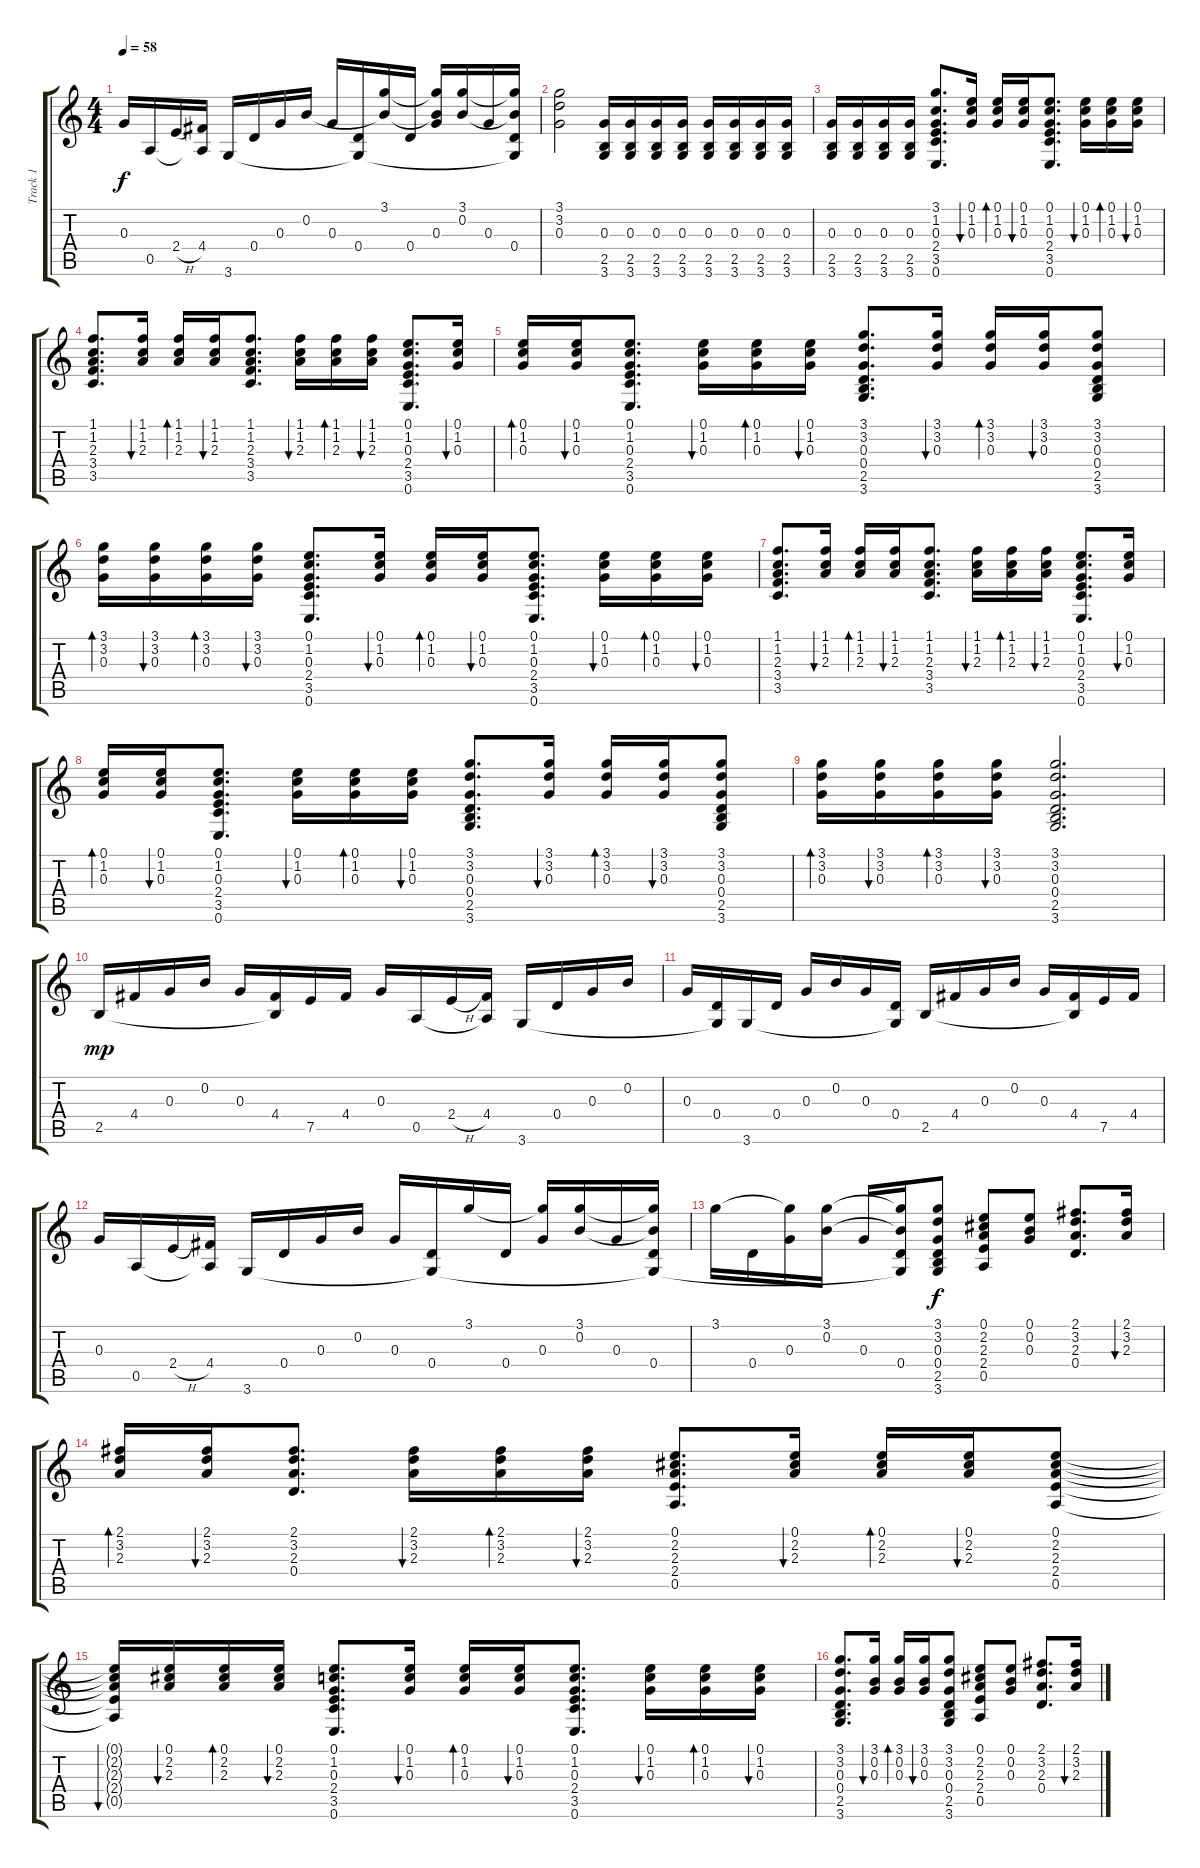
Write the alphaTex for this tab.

\track ("Track 1" "Track 1") {instrument acousticguitarsteel}
\staff {score tabs}
\tuning (E4 B3 G3 D3 A2 E2) {hide}
\ts (4 4)
\tempo 58
\clef g2
\ks c
0.3.16{dy f} 0.5.16 2.4{h}.16 (4.4 0.5{t}).16 3.6.16 0.4.16 0.3.16 0.2.16 0.3.16 (0.4 3.6{t}).16 (3.1 0.2{t}).16 0.4.16 (3.1{t} 0.2{t} 0.3).16 (3.1 0.2).16 0.3.16 (3.1{t} 0.2{t} 0.4 3.6{t}).16 |
(3.1 3.2 0.3).2 (0.3 2.5 3.6).16 (0.3 2.5 3.6).16 (0.3 2.5 3.6).16 (0.3 2.5 3.6).16 (0.3 2.5 3.6).16 (0.3 2.5 3.6).16 (0.3 2.5 3.6).16 (0.3 2.5 3.6).16 |
(0.3 2.5 3.6).16 (0.3 2.5 3.6).16 (0.3 2.5 3.6).16 (0.3 2.5 3.6).16 (3.1 1.2 0.3 2.4 3.5 0.6).8{d} (0.1 1.2 0.3).16{bu 60} (0.1 1.2 0.3).16{bd 30} (0.1 1.2 0.3).16{bu 30} (0.1 1.2 0.3 2.4 3.5 0.6).8{d} (0.1 1.2 0.3).16{bu 60} (0.1 1.2 0.3).16{bd 30} (0.1 1.2 0.3).16{bu 30} |
(1.1 1.2 2.3 3.4 3.5).8{d} (1.1 1.2 2.3).16{bu 60} (1.1 1.2 2.3).16{bd 30} (1.1 1.2 2.3).16{bu 30} (1.1 1.2 2.3 3.4 3.5).8{d} (1.1 1.2 2.3).16{bu 60} (1.1 1.2 2.3).16{bd 30} (1.1 1.2 2.3).16{bu 30} (0.1 1.2 0.3 2.4 3.5 0.6).8{d} (0.1 1.2 0.3).16{bu 60} |
(0.1 1.2 0.3).16{bd 30} (0.1 1.2 0.3).16{bu 30} (0.1 1.2 0.3 2.4 3.5 0.6).8{d} (0.1 1.2 0.3).16{bu 60} (0.1 1.2 0.3).16{bd 30} (0.1 1.2 0.3).16{bu 30} (3.1 3.2 0.3 0.4 2.5 3.6).8{d} (3.1 3.2 0.3).16{bu 60} (3.1 3.2 0.3).16{bd 30} (3.1 3.2 0.3).16{bu 30} (3.1 3.2 0.3 0.4 2.5 3.6).8 |
(3.1 3.2 0.3).16{bd 30} (3.1 3.2 0.3).16{bu 60} (3.1 3.2 0.3).16{bd 30} (3.1 3.2 0.3).16{bu 30} (0.1 1.2 0.3 2.4 3.5 0.6).8{d} (0.1 1.2 0.3).16{bu 60} (0.1 1.2 0.3).16{bd 30} (0.1 1.2 0.3).16{bu 30} (0.1 1.2 0.3 2.4 3.5 0.6).8{d} (0.1 1.2 0.3).16{bu 60} (0.1 1.2 0.3).16{bd 30} (0.1 1.2 0.3).16{bu 30} |
(1.1 1.2 2.3 3.4 3.5).8{d} (1.1 1.2 2.3).16{bu 60} (1.1 1.2 2.3).16{bd 30} (1.1 1.2 2.3).16{bu 30} (1.1 1.2 2.3 3.4 3.5).8{d} (1.1 1.2 2.3).16{bu 60} (1.1 1.2 2.3).16{bd 30} (1.1 1.2 2.3).16{bu 30} (0.1 1.2 0.3 2.4 3.5 0.6).8{d} (0.1 1.2 0.3).16{bu 60} |
(0.1 1.2 0.3).16{bd 30} (0.1 1.2 0.3).16{bu 30} (0.1 1.2 0.3 2.4 3.5 0.6).8{d} (0.1 1.2 0.3).16{bu 60} (0.1 1.2 0.3).16{bd 30} (0.1 1.2 0.3).16{bu 30} (3.1 3.2 0.3 0.4 2.5 3.6).8{d} (3.1 3.2 0.3).16{bu 60} (3.1 3.2 0.3).16{bd 30} (3.1 3.2 0.3).16{bu 30} (3.1 3.2 0.3 0.4 2.5 3.6).8 |
(3.1 3.2 0.3).16{bd 30} (3.1 3.2 0.3).16{bu 60} (3.1 3.2 0.3).16{bd 30} (3.1 3.2 0.3).16{bu 30} (3.1 3.2 0.3 0.4 2.5 3.6).2{d} |
2.5.16{dy mp} 4.4.16 0.3.16 0.2.16 0.3.16 (4.4 2.5{t}).16 7.5.16 4.4.16 0.3.16 0.5.16 2.4{h}.16 (4.4 0.5{t}).16 3.6.16 0.4.16 0.3.16 0.2.16 |
0.3.16 (0.4 3.6{t}).16 3.6.16 0.4.16 0.3.16 0.2.16 0.3.16 (0.4 3.6{t}).16 2.5.16 4.4.16 0.3.16 0.2.16 0.3.16 (4.4 2.5{t}).16 7.5.16 4.4.16 |
0.3.16 0.5.16 2.4{h}.16 (4.4 0.5{t}).16 3.6.16 0.4.16 0.3.16 0.2.16 0.3.16 (0.4 3.6{t}).16 3.1.16 0.4.16 (3.1{t} 0.3).16 (3.1 0.2).16 0.3.16 (3.1{t} 0.2{t} 0.4 3.6{t}).16 |
3.1.16 0.4.16 (3.1{t} 0.3).16 (3.1 0.2).16 0.3.16 (3.1{t} 0.2{t} 0.4 3.6{t}).16 (3.1 3.2 0.3 0.4 2.5 3.6).8{dy f} (0.1 2.2 2.3 2.4 0.5).8 (0.1 0.2 0.3).8 (2.1 3.2 2.3 0.4).8{d} (2.1 3.2 2.3).16{bu 120} |
(2.1 3.2 2.3).16{bd 30} (2.1 3.2 2.3).16{bu 30} (2.1 3.2 2.3 0.4).8{d} (2.1 3.2 2.3).16{bu 60} (2.1 3.2 2.3).16{bd 60} (2.1 3.2 2.3).16{bu 60} (0.1 2.2 2.3 2.4 0.5).8{d} (0.1 2.2 2.3).16{bu 60} (0.1 2.2 2.3).16{bd 30} (0.1 2.2 2.3).16{bu 30} (0.1 2.2 2.3 2.4 0.5).8 |
(0.1{t} 2.2{t} 2.3{t} 2.4{t} 0.5{t}).16{bu 60} (0.1 2.2 2.3).16{bu 60} (0.1 2.2 2.3).16{bd 30} (0.1 2.2 2.3).16{bu 30} (0.1 1.2 0.3 2.4 3.5 0.6).8{d} (0.1 1.2 0.3).16{bu 60} (0.1 1.2 0.3).16{bd 30} (0.1 1.2 0.3).16{bu 30} (0.1 1.2 0.3 2.4 3.5 0.6).8{d} (0.1 1.2 0.3).16{bu 60} (0.1 1.2 0.3).16{bd 30} (0.1 1.2 0.3).16{bu 30} |
(3.1 3.2 0.3 0.4 2.5 3.6).8{d} (3.1 0.2 0.3).16{bu 60} (3.1 0.2 0.3).16{bd 30} (3.1 0.2 0.3).16{bu 30} (3.1 3.2 0.3 0.4 2.5 3.6).8 (0.1 2.2 2.3 2.4 0.5).8 (0.1 0.2 0.3).8 (2.1 3.2 2.3 0.4).8{d} (2.1 3.2 2.3).16{bu 120}
